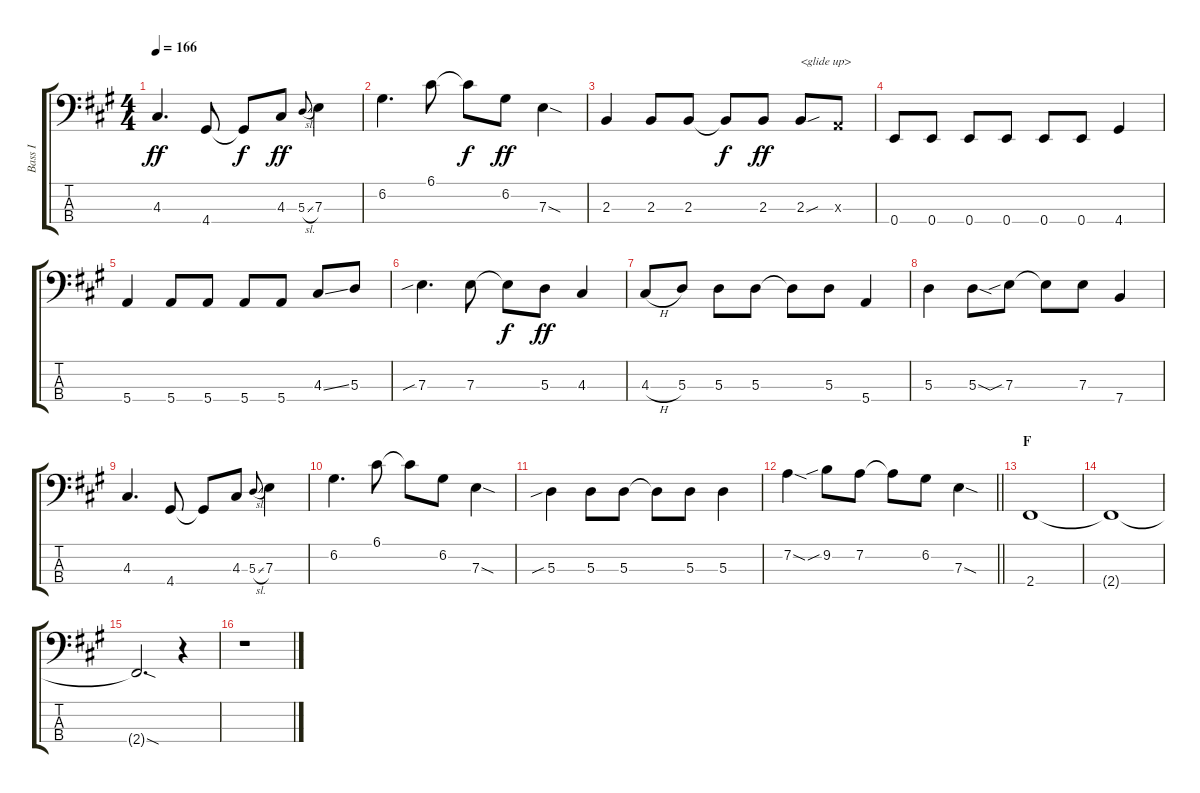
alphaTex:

\track ("Bass I" "Bass I") {instrument electricbasspick}
\staff {score tabs}
\tuning (G2 D2 A1 E1) {hide}
\ts (4 4)
\tempo 166
\clef f4
\ks a
4.3.4{d dy ff} 4.4.8 4.4{t}.8{dy f} 4.3.8{dy ff} 5.3{sl}.8{gr onbeat} 7.3.4 |
6.2.4{d} 6.1.8 6.1{t}.8{dy f} 6.2.8{dy ff} 7.3{sod}.4 |
2.3.4 2.3.8 2.3.8 2.3{t}.8{dy f} 2.3.8{dy ff} 2.3{sou}.8{txt "<glide up>"} 0.3{x}.8 |
0.4.8 0.4.8 0.4.8 0.4.8 0.4.8 0.4.8 4.4.4 |
5.4.4 5.4.8 5.4.8 5.4.8 5.4.8 4.3{ss}.8 5.3.8 |
7.3{sib}.4{d} 7.3.8 7.3{t}.8{dy f} 5.3.8{dy ff} 4.3.4 |
4.3{h}.8 5.3.8 5.3.8 5.3.8 5.3{t}.8 5.3.8 5.4.4 |
5.3.4 5.3{sod}.8 7.3{sib}.8 7.3{t}.8 7.3.8 7.4.4 |
4.3.4{d} 4.4.8 4.4{t}.8 4.3.8 5.3{sl}.8{gr onbeat} 7.3.4 |
6.2.4{d} 6.1.8 6.1{t}.8 6.2.8 7.3{sod}.4 |
5.3{sib}.4 5.3.8 5.3.8 5.3{t}.8 5.3.8 5.3.4 |
\barLineRight lightlight
7.2{sod}.4 9.2{sib}.8 7.2.8 7.2{t}.8 6.2.8 7.3{sod}.4 |
\section ("" "F")
2.4.1 |
2.4{t}.1 |
2.4{sod t}.2{d} r.4 |
r.1
